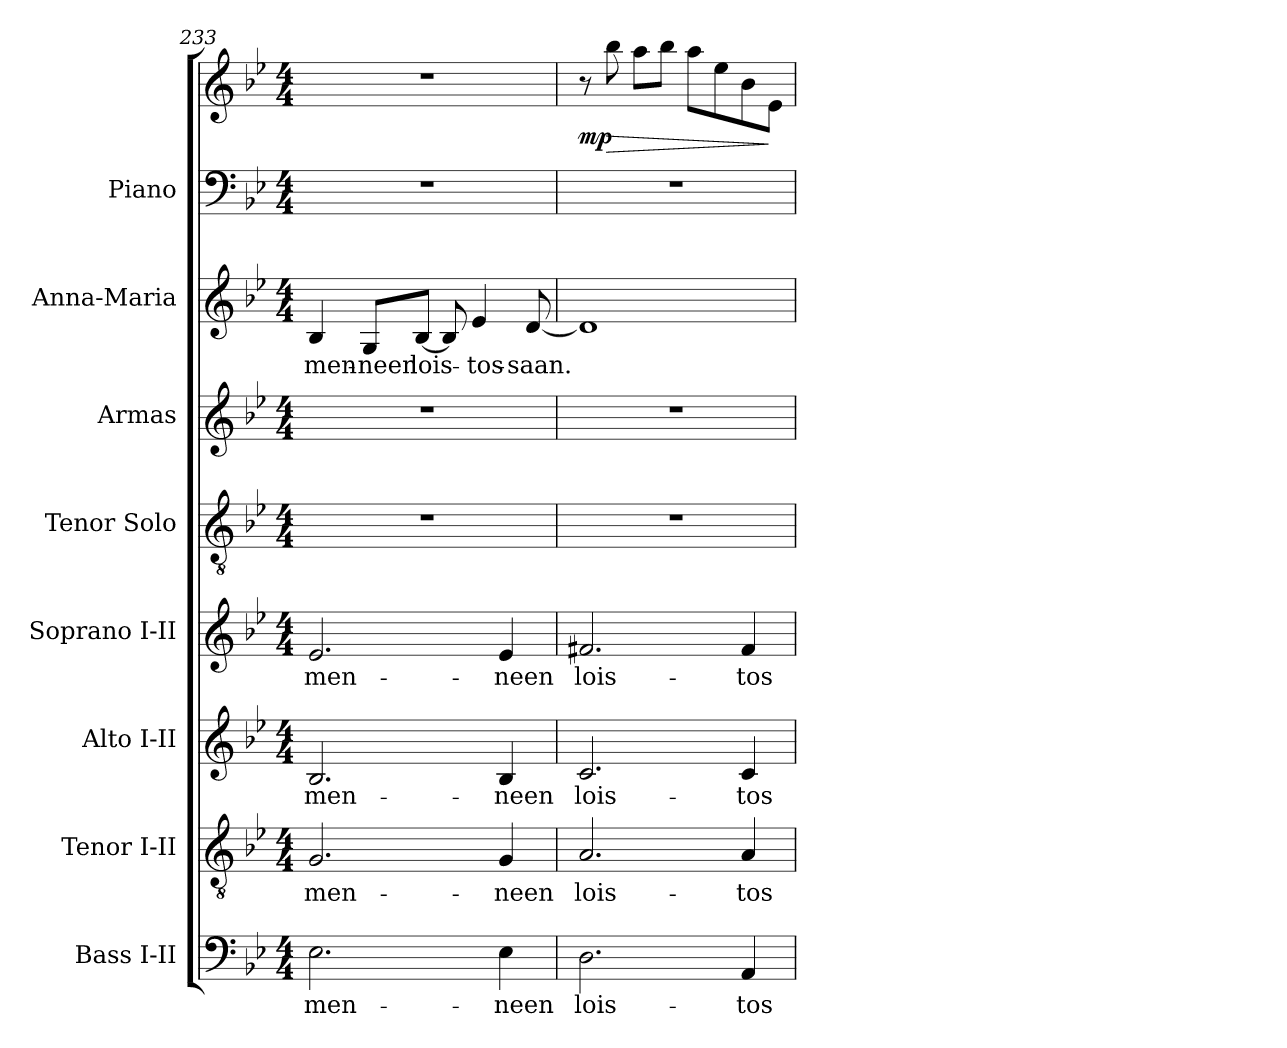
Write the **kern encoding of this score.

**kern	**text	**kern	**text	**kern	**text	**kern	**text	**kern	**kern	**kern	**text	**kern	**kern	**dynam
*part8	*part8	*part7	*part7	*part6	*part6	*part5	*part5	*part4	*part3	*part2	*part2	*part1	*part1	*part1
*staff9	*staff9	*staff8	*staff8	*staff7	*staff7	*staff6	*staff6	*staff5	*staff4	*staff3	*staff3	*staff2	*staff1	*staff1/2
*I"Bass I-II	*	*I"Tenor I-II	*	*I"Alto I-II	*	*I"Soprano I-II	*	*I"Tenor Solo	*I"Armas	*I"Anna-Maria	*	*I"Piano	*	*
*I'B.	*	*I'T.	*	*I'A.	*	*I'S.	*	*I'T. Solo	*I'Armas	*I'A-M	*	*I'Pno.	*	*
*clefF4	*	*clefGv2	*	*clefG2	*	*clefG2	*	*clefGv2	*clefG2	*clefG2	*	*clefF4	*clefG2	*
*	*	*ITrd7c12	*	*	*	*	*	*ITrd7c12	*ITrd7c12	*	*	*	*	*
*k[b-e-]	*	*k[b-e-]	*	*k[b-e-]	*	*k[b-e-]	*	*k[b-e-]	*k[b-e-]	*k[b-e-]	*	*k[b-e-]	*k[b-e-]	*
*B-:	*	*B-:	*	*B-:	*	*B-:	*	*B-:	*B-:	*B-:	*	*B-:	*B-:	*
*M4/4	*	*M4/4	*	*M4/4	*	*M4/4	*	*M4/4	*M4/4	*M4/4	*	*M4/4	*M4/4	*
=233	=233	=233	=233	=233	=233	=233	=233	=233	=233	=233	=233	=233	=233	=233
!	!LO:LY:b:color=#000000	!	!	!	!	!	!	!	!	!	!	!	!	!
!	!	!	!LO:LY:b:color=#000000	!	!	!	!	!	!	!	!	!	!	!
!	!	!	!	!	!LO:LY:b:color=#000000	!	!	!	!	!	!	!	!	!
!	!	!	!	!	!	!	!LO:LY:b:color=#000000	!	!	!	!	!	!	!
!	!	!	!	!	!	!	!	!	!	!	!LO:LY:b:color=#000000	!	!	!
2.E-i\	men-	2.GGi/	men-	2.B-i/	men-	2.e-i/	men-	1r	1r	4B-i/	men-	1r	1r	.
!	!	!	!	!	!	!	!	!	!	!	!LO:LY:b:color=#000000	!	!	!
.	.	.	.	.	.	.	.	.	.	8Gi/L	-neen	.	.	.
!	!	!	!	!	!	!	!	!	!	!	!LO:LY:b:color=#000000	!	!	!
.	.	.	.	.	.	.	.	.	.	[<8B-i/J	lois-	.	.	.
.	.	.	.	.	.	.	.	.	.	8B-i/]	.	.	.	.
!	!	!	!	!	!	!	!	!	!	!	!LO:LY:b:color=#000000	!	!	!
.	.	.	.	.	.	.	.	.	.	4e-i/	-tos-	.	.	.
!	!LO:LY:b:color=#000000	!	!	!	!	!	!	!	!	!	!	!	!	!
!	!	!	!LO:LY:b:color=#000000	!	!	!	!	!	!	!	!	!	!	!
!	!	!	!	!	!LO:LY:b:color=#000000	!	!	!	!	!	!	!	!	!
!	!	!	!	!	!	!	!LO:LY:b:color=#000000	!	!	!	!	!	!	!
4E-i\	-neen	4GGi/	-neen	4B-i/	-neen	4e-i/	-neen	.	.	.	.	.	.	.
!	!	!	!	!	!	!	!	!	!	!	!LO:LY:b:color=#000000	!	!	!
.	.	.	.	.	.	.	.	.	.	[<8di/	-saan.	.	.	.
=234	=234	=234	=234	=234	=234	=234	=234	=234	=234	=234	=234	=234	=234	=234
!	!LO:LY:b:color=#000000	!	!	!	!	!	!	!	!	!	!	!	!	!
!	!	!	!LO:LY:b:color=#000000	!	!	!	!	!	!	!	!	!	!	!
!	!	!	!	!	!LO:LY:b:color=#000000	!	!	!	!	!	!	!	!	!
!	!	!	!	!	!	!	!LO:LY:b:color=#000000	!	!	!	!	!	!	!
2.Di\	lois-	2.AAi/	lois-	2.ci/	lois-	2.f#Xi/	lois-	1r	1r	1di]	.	1r	8r	mp
!	!	!	!	!	!	!	!	!	!	!	!	!	!	!LO:HP:b
.	.	.	.	.	.	.	.	.	.	.	.	.	8bb-i\	>
.	.	.	.	.	.	.	.	.	.	.	.	.	8aai\L	.
.	.	.	.	.	.	.	.	.	.	.	.	.	8bb-i\J	.
.	.	.	.	.	.	.	.	.	.	.	.	.	8aai\L	.
.	.	.	.	.	.	.	.	.	.	.	.	.	8ee-i\	.
!	!LO:LY:b:color=#000000	!	!	!	!	!	!	!	!	!	!	!	!	!
!	!	!	!LO:LY:b:color=#000000	!	!	!	!	!	!	!	!	!	!	!
!	!	!	!	!	!LO:LY:b:color=#000000	!	!	!	!	!	!	!	!	!
!	!	!	!	!	!	!	!LO:LY:b:color=#000000	!	!	!	!	!	!	!
4AAi/	-tos-	4AAi/	-tos-	4ci/	-tos-	4f#i/	-tos-	.	.	.	.	.	8b-i\	.
.	.	.	.	.	.	.	.	.	.	.	.	.	8e-i\J	]
=	=	=	=	=	=	=	=	=	=	=	=	=	=	=
*-	*-	*-	*-	*-	*-	*-	*-	*-	*-	*-	*-	*-	*-	*-
